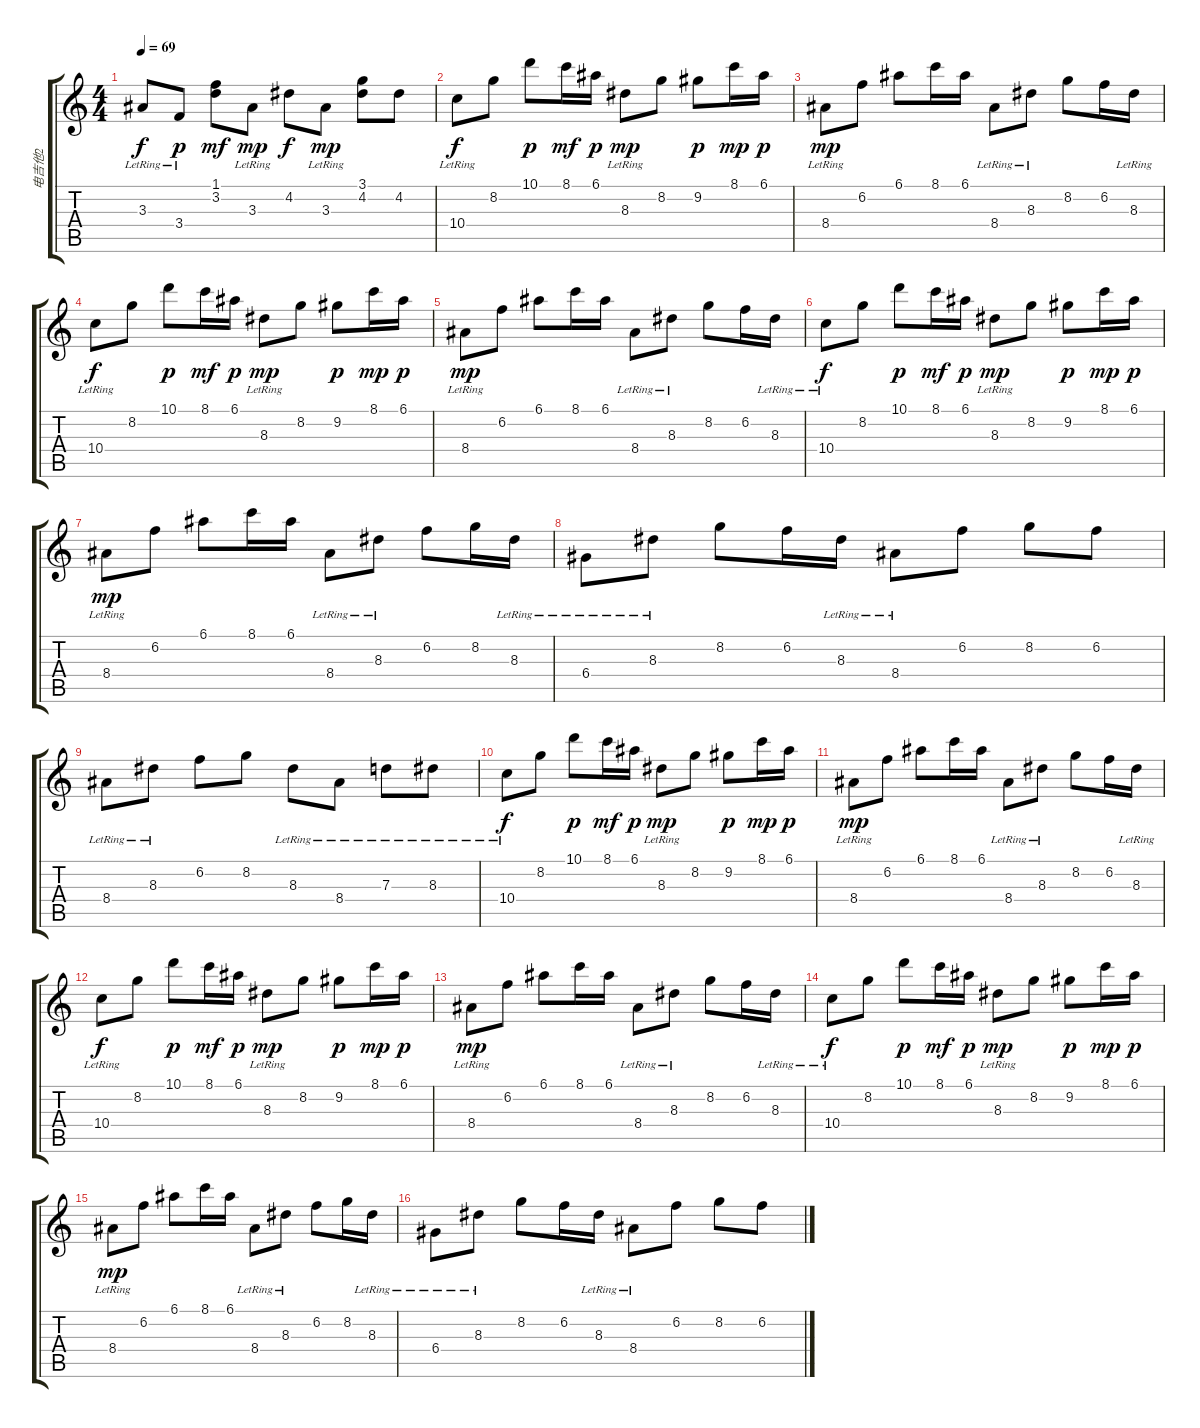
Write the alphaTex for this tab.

\track ("电吉他2" "电吉他2") {instrument electricguitarmuted}
\staff {score tabs}
\tuning (E4 B3 G3 D3 A2 E2) {hide}
\ts (4 4)
\tempo 69
\clef g2
\ks c
3.3{lr}.8{dy f} 3.4{lr}.8{dy p} (1.1 3.2).8{dy mf} 3.3{lr}.8{dy mp} 4.2.8{dy f} 3.3{lr}.8{dy mp} (3.1 4.2).8 4.2.8 |
10.4{lr}.8{dy f} 8.2.8 10.1.8{dy p} 8.1.16{dy mf} 6.1.16{dy p} 8.3{lr}.8{dy mp} 8.2.8 9.2.8{dy p} 8.1.16{dy mp} 6.1.16{dy p} |
8.4{lr}.8{dy mp} 6.2.8 6.1.8 8.1.16 6.1.16 8.4{lr}.8 8.3{lr}.8 8.2.8 6.2.16 8.3{lr}.16 |
10.4{lr}.8{dy f} 8.2.8 10.1.8{dy p} 8.1.16{dy mf} 6.1.16{dy p} 8.3{lr}.8{dy mp} 8.2.8 9.2.8{dy p} 8.1.16{dy mp} 6.1.16{dy p} |
8.4{lr}.8{dy mp} 6.2.8 6.1.8 8.1.16 6.1.16 8.4{lr}.8 8.3{lr}.8 8.2.8 6.2.16 8.3{lr}.16 |
10.4{lr}.8{dy f} 8.2.8 10.1.8{dy p} 8.1.16{dy mf} 6.1.16{dy p} 8.3{lr}.8{dy mp} 8.2.8 9.2.8{dy p} 8.1.16{dy mp} 6.1.16{dy p} |
8.4{lr}.8{dy mp} 6.2.8 6.1.8 8.1.16 6.1.16 8.4{lr}.8 8.3{lr}.8 6.2.8 8.2.16 8.3{lr}.16 |
6.4{lr}.8 8.3{lr}.8 8.2.8 6.2.16 8.3{lr}.16 8.4{lr}.8 6.2.8 8.2.8 6.2.8 |
8.4{lr}.8 8.3{lr}.8 6.2.8 8.2.8 8.3{lr}.8 8.4{lr}.8 7.3{lr}.8 8.3{lr}.8 |
10.4{lr}.8{dy f} 8.2.8 10.1.8{dy p} 8.1.16{dy mf} 6.1.16{dy p} 8.3{lr}.8{dy mp} 8.2.8 9.2.8{dy p} 8.1.16{dy mp} 6.1.16{dy p} |
8.4{lr}.8{dy mp} 6.2.8 6.1.8 8.1.16 6.1.16 8.4{lr}.8 8.3{lr}.8 8.2.8 6.2.16 8.3{lr}.16 |
10.4{lr}.8{dy f} 8.2.8 10.1.8{dy p} 8.1.16{dy mf} 6.1.16{dy p} 8.3{lr}.8{dy mp} 8.2.8 9.2.8{dy p} 8.1.16{dy mp} 6.1.16{dy p} |
8.4{lr}.8{dy mp} 6.2.8 6.1.8 8.1.16 6.1.16 8.4{lr}.8 8.3{lr}.8 8.2.8 6.2.16 8.3{lr}.16 |
10.4{lr}.8{dy f} 8.2.8 10.1.8{dy p} 8.1.16{dy mf} 6.1.16{dy p} 8.3{lr}.8{dy mp} 8.2.8 9.2.8{dy p} 8.1.16{dy mp} 6.1.16{dy p} |
8.4{lr}.8{dy mp} 6.2.8 6.1.8 8.1.16 6.1.16 8.4{lr}.8 8.3{lr}.8 6.2.8 8.2.16 8.3{lr}.16 |
6.4{lr}.8 8.3{lr}.8 8.2.8 6.2.16 8.3{lr}.16 8.4{lr}.8 6.2.8 8.2.8 6.2.8
